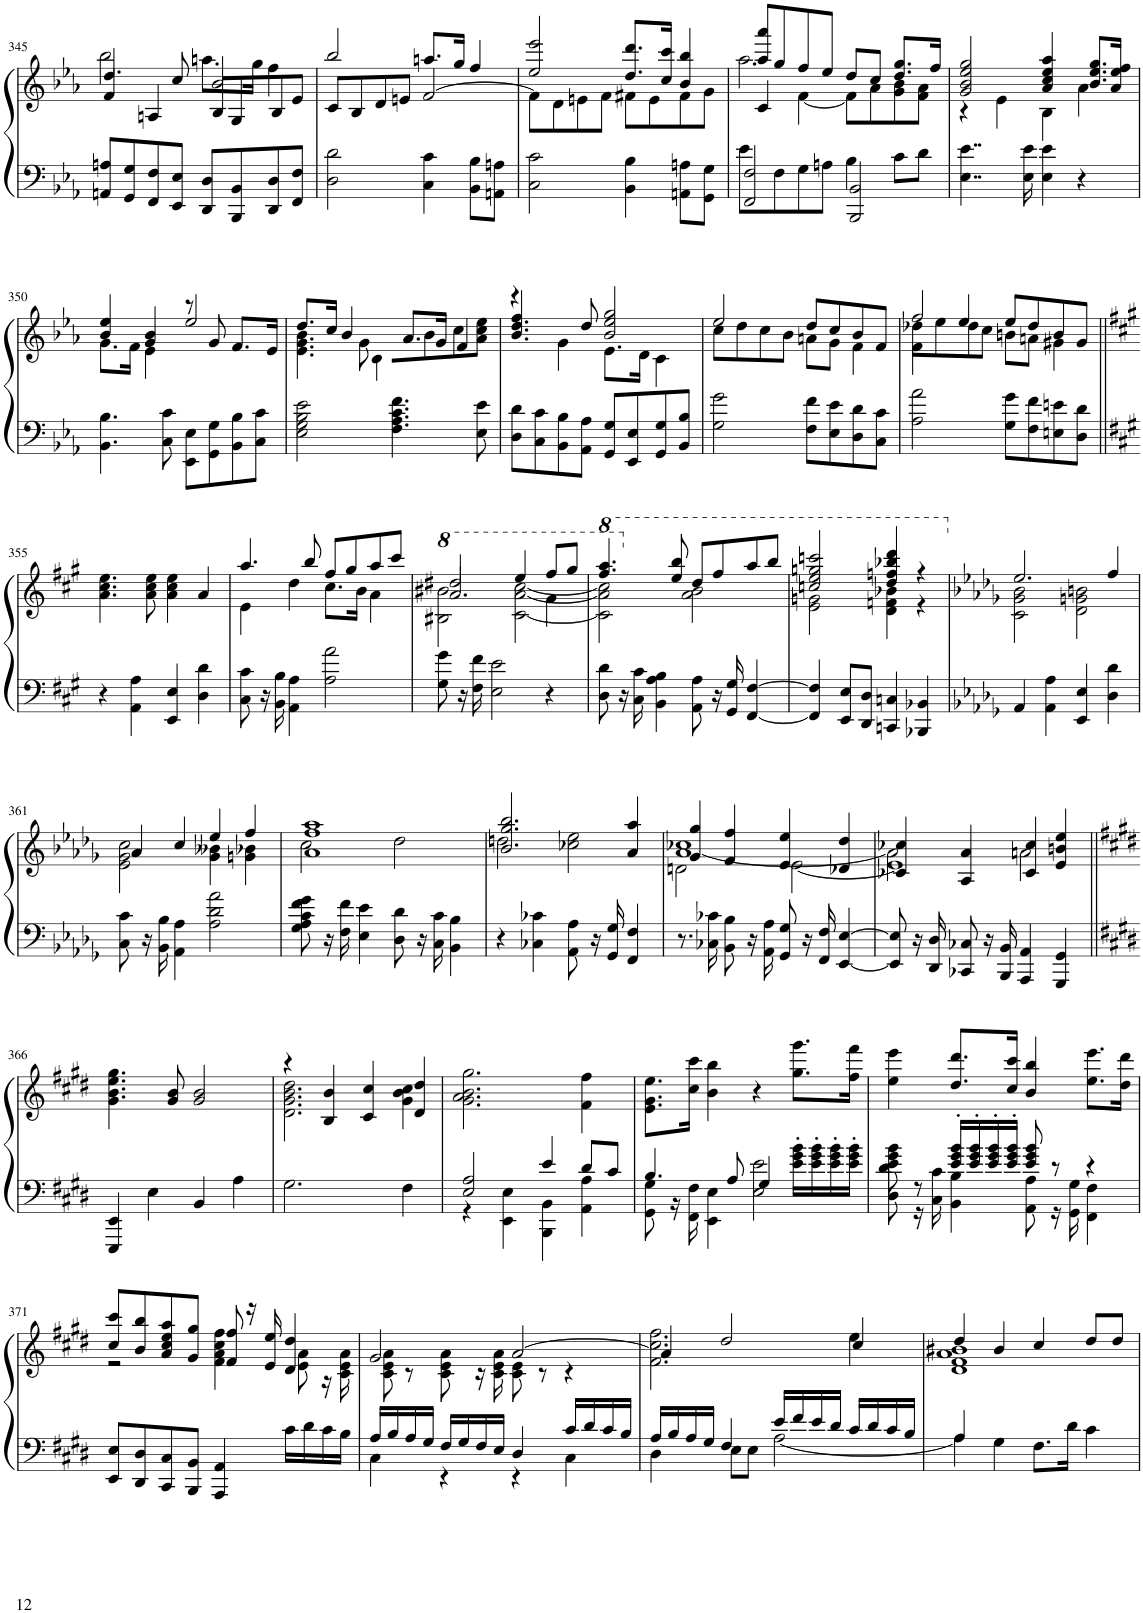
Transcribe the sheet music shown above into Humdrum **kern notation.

**kern	**kern
*part1	*part1
*staff2	*staff1
*I"Klavier	*
*I'Klav.	*
!!LO:PB:g=z
*clefG2	*clefF4
*k[b-e-a-]	*k[b-e-a-]
*M4/4	*M4/4
=345	=345
*	*^
*	*	*^
8AAn/ 8An/L	4.dd/	2bb-\	4f/
8GG/ 8G/	.	.	.
8FF/ 8F/	.	.	4An/
8EE-/ 8E-/J	8cc/	.	.
8DD/ 8D/L	2b-/	8.aan\L	8B-/L
8BBB-/ 8BB-/	.	.	8G/
.	.	16gg\Jk	.
8DD/ 8D/	.	4ff\	8B-/
8FF/ 8F/J	.	.	8e-/J
*	*	*v	*v
=346	=346	=346
2D\ 2d\	2bb-/	8c/L
.	.	8B-/
.	.	8d/
.	.	8en/J
4C\ 4c\	8.aan/L	[2f/
.	16gg/Jk	.
8BB-\ 8B-\L	4ff/	.
8AAn\ 8An\J	.	.
=347	=347	=347
2C\ 2c\	2ee-/ 2eee-/	8f\L]
.	.	8d\
.	.	8en\
.	.	8f\J
4BB-\ 4B-\	8.dd/ 8.ddd/L	8f#X\L
.	.	8e\
.	16cc/ 16ccc/Jk	.
8AAn\ 8An\L	4b-/ 4bb-/	8f#\
8GG\ 8G\J	.	8g\J
=348	=348	=348
*^	*	*^
2FF/ 2F/	8e-\L	8aa-/ 8aaa-/L	4c/	2.aa-\
.	8F\	8gg/	.	.
.	8G\	8ff/	[4f\	.
.	8An\J	8ee-/J	.	.
2BBB-/ 2BB-/	4B-\	8dd/L	8f\L]	.
.	.	8cc/J	8a-\	.
.	8c\L	8.dd/ 8.gg/L	8g\ 8b-\	4ryy
.	8d\J	.	8f\ 8a-\J	.
.	.	16ff/Jk	.	.
*v	*v	*	*	*
*	*	*v	*v
=349	=349	=349
4..E-\ 4..e-\	2g/ 2b-/ 2ee-/ 2gg/	4r
.	.	4e-\
16E-\ 16e-\	.	.
4E-\ 4e-\	4a-/ 4cc/ 4ee-/ 4aa-/	4B-\
4r	8.b-/ 8.ee-/ 8.gg/L	4a-\
.	16a-/ 16ee-/ 16ff/Jk	.
!!LO:LB:g=z	!!
=350	=350	=350
4.BB-\ 4.B-\	4b-/ 4ee-/	8.g\L
.	.	16f\Jk
.	4g/ 4b-/	4e-\
8C\ 8c\	.	.
8EE-\ 8E-\L	8r	2ee-/
8GG\ 8G\	8g/	.
8BB-\ 8B-\	8.f/L	.
8C\ 8c\J	.	.
.	16e-/Jk	.
=351	=351	=351
2E-\ 2G\ 2B-\ 2e-\	8.dd/L	4.e-\ 4.g\ 4.b-\
.	16cc/Jk	.
.	4b-/	.
.	.	8g\
4.F\ 4.A-\ 4.c\ 4.f\	8.a-/L	8a-\L
.	.	8b-\
.	16g/Jk	.
.	4f/	8cc\
8E-\ 8e-\	.	8a-\ 8cc\ 8ee-\J
=352	=352	=352
8D\ 8d\L	4r	4.b-/ 4.dd/ 4.ff/
8C\ 8c\	.	.
8BB-\ 8B-\	4g\	.
8AA-\ 8A-\J	.	8dd/
8GG/ 8G/L	8.e-\L	2b-/ 2ee-/ 2gg/
8EE-/ 8E-/	.	.
.	16d\Jk	.
8GG/ 8G/	4c\	.
8BB-/ 8B-/J	.	.
=353	=353	=353
2G\ 2g\	2ee-/	8cc\L
.	.	8dd\
.	.	8cc\
.	.	8b-\J
8F\ 8f\L	8dd/L	8an\L
8E-\ 8e-\	8cc/	8g\J
8D\ 8d\	8b-/	4f\
8C\ 8c\J	8f/J	.
=354	=354	=354
*	*	*^
2A-\ 2a-\	2ff/	8dd-X\L	4f\
.	.	8ee-\	.
.	.	8dd-\	4ee-/
.	.	8cc\J	.
8G\ 8g\L	8ee-/L	8bn\L	2ryy
8F\ 8f\	8dd-/	8an\J	.
8En\ 8en\	8b/	4g#X\	.
8D\ 8d\J	8g#/J	.	.
*	*v	*v	*v
!!LO:LB:g=z
=355||	=355||
*k[f#c#g#]	*k[f#c#g#]
4r	4.a\ 4.cc#\ 4.ee\
4AA\ 4A\	.
.	8a\ 8cc#\ 8ee\
4EE/ 4E/	4a\ 4cc#\ 4ee\
4D\ 4d\	4a/
=356	=356
*	*^
8C#\ 8c#\	4.aa/	4e\
16r	.	.
16BB\ 16B\	.	.
4AA\ 4A\	.	4dd\
.	8bb/	.
2A\ 2a\	8ff#/L	8.cc#\L
.	8gg#/	.
.	.	16b\Jk
.	8aa/	4a\
.	8ccc#/J	.
*	*v	*v
=357	=357
*	*8va
*	*^
*	*	*^
8G#\ 8g#\	2.aa/	2b#X\ 2bb#X\	2ddd#X/
16r	.	.	.
16F#\ 16f#\	.	.	.
2E\ 2e\	.	.	.
.	.	[2cc#\ [2aa\ [2ccc#\	4eee/
4r	4gg#\	.	8fff#/L
.	.	.	8ggg#/J
*	*v	*v	*v
=358	=358
*	*X8va
*	*8va
*	*^
8D\ 8d\	4.fff#/ 4.aaa/	2cc#\] 2aa\] 2ccc#\]
16r	.	.
16C#\ 16c#\	.	.
4BB\ 4A\ 4B\	.	.
.	8eee/ 8bbb/	.
8AA\ 8A\	8ddd/L	2aa\ 2bb\
16r	8fff#/	.
16GG#/ 16G#/	.	.
[4FF#/ [4F#/	8aaa/	.
.	8bbb/J	.
=359	=359	=359
4FF#/] 4F#/]	2cccn/ 2eee/ 2gggn/ 2ccccn/	2ee\ 2ggn\
8EE/ 8E/L	.	.
8DD/ 8D/J	.	.
4CCn/ 4Cn/	4ddd/ 4fffn/ 4bbb-X/ 4dddd/	4dd\ 4ffn\ 4bb-X\
4BBB-X/ 4BB-X/	4r	4r
=360	=360	=360
*k[b-e-a-d-g-]	*k[b-e-a-d-g-]	*
*	*X8va	*
4AA-/	2.ee-/	2c\ 2g-\ 2b-\
4AA-\ 4A-\	.	.
4EE-/ 4E-/	.	2d-\ 2gn\ 2bn\
4D-\ 4d-\	4ff/	.
!!LO:LB:g=z	!!
=361	=361	=361
8C\ 8c\	4a-/	2e-\ 2g-\ 2cc\
16r	.	.
16BB-\ 16B-\	.	.
4AA-\ 4A-\	4cc/	.
2A-\ 2d-\ 2a-\	4ee-/	4g-\ 4b--X\
.	4ff/	4gn\ 4b-X\
=362	=362	=362
8G-\ 8A-\ 8c\ 8f\ 8g-\	1a- 1ff 1aa-	2cc\
16r	.	.
16F\ 16f\	.	.
4E-\ 4e-\	.	.
8D-\ 8d-\	.	2dd-\
16r	.	.
16C\ 16c\	.	.
4BB-\ 4B-\	.	.
=363	=363	=363
4r	2.b-/ 2.gg-/ 2.bb-/	2ddn\
4C-X\ 4c-X\	.	.
8AA-\ 8A-\	.	2cc-X\ 2ee-\
16r	.	.
16GG-/ 16G-/	.	.
4FF/ 4F/	4a-/ 4aa-/	.
=364	=364	=364
*	*	*^
8.r	4g-/ 4gg-/	[1a- 1cc-X	2dn\
16C-X\ 16c-X\	.	.	.
8BB-\ 8B-\	4f/ 4ff/	.	.
16r	.	.	.
16AA-\ 16A-\	.	.	.
8GG-/ 8G-/	4e-/ 4ee-/	.	[2e-\
16r	.	.	.
16FF/ 16F/	.	.	.
[4EE-/ [4E-/	4d-X/ 4dd-/	.	.
=365	=365	=365	=365
8EE-/] 8E-/]	4c-X/ 4cc-X/	2a-\]	1e-]
16r	.	.	.
16DD-/ 16D-/	.	.	.
8CC-X/ 8C-X/	4A-/ 4a-/	.	.
16r	.	.	.
16BBB-/ 16BB-/	.	.	.
4AAA-/ 4AA-/	4c-/ 4cc-/	2an\	.
4GGG-/ 4GG-/	4e-/ 4bn/ 4ee-/	.	.
*	*v	*v	*v
!!LO:LB:g=z
=366||	=366||
*k[f#c#g#d#]	*k[f#c#g#d#]
4EEE/ 4EE/	4.g#\ 4.b\ 4.ee\ 4.gg#\
4E\	.
.	8g#/ 8b/
4BB/	2g#/ 2b/
4A\	.
=367	=367
*	*^
2.G#\	4r	2.d#\ 2.g#\ 2.b\ 2.dd#\
.	4B/ 4b/	.
.	4c#/ 4cc#/	.
4F#\	4d#/ 4dd#/	4g#\ 4b\ 4cc#\
*	*v	*v
=368	=368
*^	*
2E/ 2A/	4r	2.g#\ 2.a\ 2.b\ 2.gg#\
.	4EE\ 4E\	.
4e/	4BBB\ 4BB\	.
8d#/L	4AA\ 4A\	4f#\ 4ff#\
8c#/J	.	.
=369	=369	=369
4.B/	8GG#\ 8G#\	8.e\ 8.g#\ 8.ee\L
.	16r	.
.	16FF#\ 16F#\	16cc#\ 16ccc#\Jk
.	4EE\ 4E\	4b\ 4bb\
8A/	.	.
4G#/	2E\ 2e\	4r
16e\'> 16g#\'> 16b\'>LL	.	8.gg#\ 8.ggg#\L
16e\'> 16g#\'> 16b\'>	.	.
16e\'> 16g#\'> 16b\'>	.	.
16e\'> 16g#\'> 16b\'>JJ	.	16ff#\ 16fff#\Jk
=370	=370	=370
8e\ 8g#\ 8b\	8D#\ 8d#\	4ee\ 4eee\
8r	16r	.
.	16C#\ 16c#\	.
16e/' 16g#/' 16b/'LL	4BB\ 4B\	8.dd#/ 8.ddd#/L
16e/' 16g#/' 16b/'	.	.
16e/' 16g#/' 16b/'	.	.
16e/' 16g#/' 16b/'JJ	.	16cc#/ 16ccc#/Jk
8e/ 8g#/ 8b/	8AA\ 8A\	4b/ 4bb/
8r	16r	.
.	16GG#\ 16G#\	.
4r	4FF#\ 4F#\	8.ee\ 8.eee\L
.	.	16dd#\ 16ddd#\Jk
*v	*v	*
!!LO:LB:g=z
=371	=371
*	*^
8EE/ 8E/L	8cc#/ 8ccc#/L	2r
8DD#/ 8D#/	8b/ 8bb/	.
8CC#/ 8C#/	8a/ 8cc#/ 8ee/ 8aa/	.
8BBB/ 8BB/J	8g#/ 8gg#/J	.
4AAA/ 4AA/	8f#/ 8ff#/	4f#\ 4a\ 4cc#\ 4ff#\
.	16r	.
.	16e/ 16ee/	.
16c#\LL	4d#/ 4dd#/	8e\ 8a\
16d#\	.	.
16c#\	.	16r
16B\JJ	.	16c#\ 16e\ 16a\
=372	=372	=372
*^	*	*
16A/LL	4C#\	2g#/	8c#\ 8e\ 8a\
16B/	.	.	.
16A/	.	.	8r
16G#/JJ	.	.	.
16F#/LL	4r	.	8c#\ 8e\ 8a\
16G#/	.	.	.
16F#/	.	.	16r
16E/JJ	.	.	16c#\ 16e\ 16a\
4D#/	4r	[2a/	8c#\ 8e\
.	.	.	8r
16c#/LL	4C#\	.	4r
16d#/	.	.	.
16c#/	.	.	.
16B/JJ	.	.	.
=373	=373	=373	=373
16A/LL	4D#\	4a/]	2.f#\ 2.cc#\ 2.ff#\
16B/	.	.	.
16A/	.	.	.
16G#/JJ	.	.	.
4F#/	8E\L	2dd#/	.
.	8E\J	.	.
16e/LL	[2A\	.	.
16f#/	.	.	.
16e/	.	.	.
16d#/JJ	.	.	.
16c#/LL	.	4cc#/	4ee\
16d#/	.	.	.
16c#/	.	.	.
16B/JJ	.	.	.
=374	=374	=374	=374
4A/	4A\]	4dd#/	1d# 1f# 1a 1b#X
4G#\	2.ryy	4b#/	.
8.F#\L	.	4cc#/	.
16d#\Jk	.	.	.
4c#\	.	8dd#/L	.
.	.	8dd#/J	.
*v	*v	*	*
*	*v	*v
=	=
*-	*-
